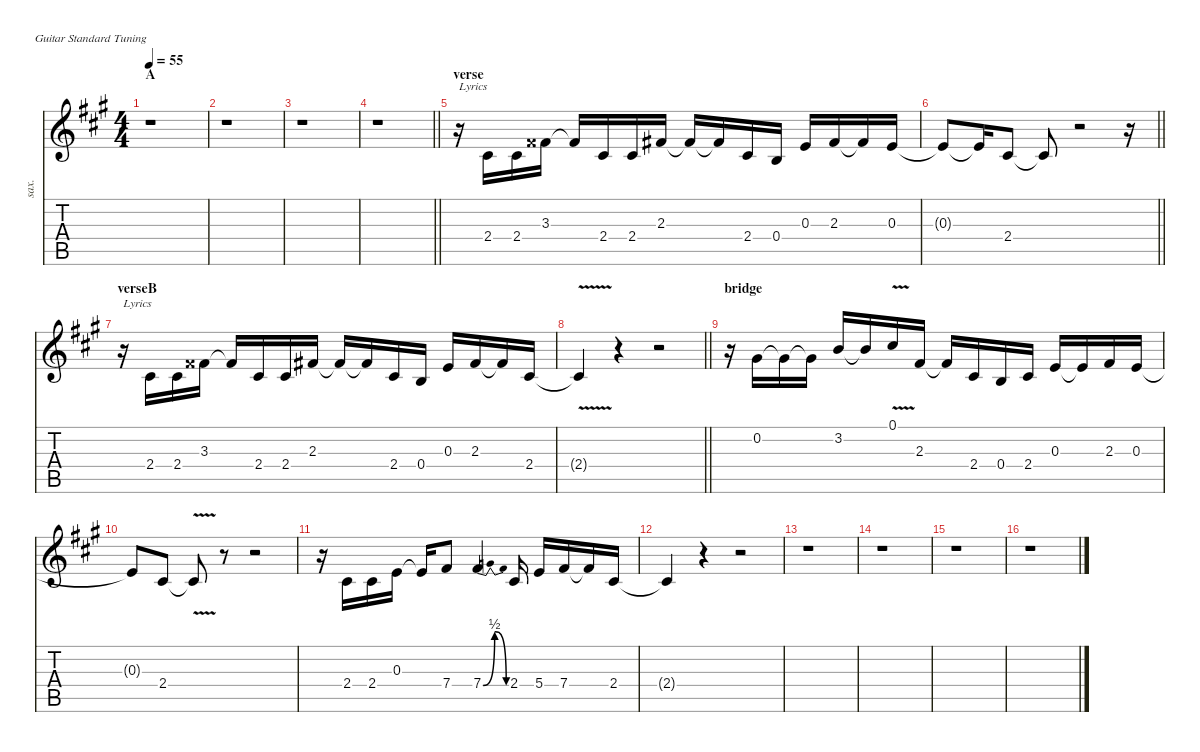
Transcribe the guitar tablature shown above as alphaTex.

\defaultSystemsLayout 4
\hideDynamics
\bracketExtendMode nobrackets
\otherSystemsTrackNameOrientation horizontal
\track ("voice" "sax.") {instrument altosax}
\staff {score tabs}
\tuning (E4 B3 G3 D3 A2 E2)
\displaytranspose 9
\ts (4 4)
\beaming (8 2 2 2 2)
\section ("" "A")
\tempo 55
\clef g2
\ks a
r.1{dy f instrument altosax beam Down} |
r.1{beam Down} |
r.1{beam Down} |
\barLineRight lightlight
r.1{beam Down} |
\section ("" "verse")
r.16{txt "Lyrics" beam Down} 2.4{acc #}.16{beam Up} 2.4{acc #}.16{beam Up} 3.3{acc x}.16{beam Up} 3.3{t acc x}.16{beam Up} 2.4{acc #}.16{beam Up} 2.4{acc #}.16{beam Up} 2.3{acc #}.16{beam Up} 2.3{t acc #}.16{beam Up} 2.3{t acc #}.16{beam Up} 2.4{acc #}.16{beam Up} 0.4{acc forcenatural}.16{beam Up} 0.3{acc forcenatural}.16{beam Up} 2.3{acc #}.16{beam Up} 2.3{t acc #}.16{beam Up} 0.3{acc forcenatural}.16{beam Up} |
\barLineRight lightlight
0.3{t acc forcenatural}.8{beam Up} 0.3{t acc forcenatural}.16{beam Up} 2.4{acc #}.8{beam Up} 2.4{t acc #}.8{beam Up} r.2{beam Up} r.16{beam Up} |
\section ("" "verseB")
r.16{txt "Lyrics" beam Down} 2.4{acc #}.16{beam Up} 2.4{acc #}.16{beam Up} 3.3{acc x}.16{beam Up} 3.3{t acc x}.16{beam Up} 2.4{acc #}.16{beam Up} 2.4{acc #}.16{beam Up} 2.3{acc #}.16{beam Up} 2.3{t acc #}.16{beam Up} 2.3{t acc #}.16{beam Up} 2.4{acc #}.16{beam Up} 0.4{acc forcenatural}.16{beam Up} 0.3{acc forcenatural}.16{beam Up} 2.3{acc #}.16{beam Up} 2.3{t acc #}.16{beam Up} 2.4{acc #}.16{beam Up} |
\barLineRight lightlight
2.4{v t acc #}.4{beam Up} r.4{beam Up} r.2{beam Up} |
\section ("" "bridge")
r.16{beam Down} 0.2{acc #}.16{beam Up} 0.2{t acc #}.16{beam Up} 0.2{t acc #}.16{beam Up} 3.2{acc forcenatural}.16{beam Up} 3.2{t acc forcenatural}.16{beam Up} 0.1{v acc #}.16{beam Up} 2.3{acc #}.16{beam Up} 2.3{t acc #}.16{beam Up} 2.4{acc #}.16{beam Up} 0.4{acc forcenatural}.16{beam Up} 2.4{acc #}.16{beam Up} 0.3{acc forcenatural}.16{beam Up} 0.3{t acc forcenatural}.16{beam Up} 2.3{acc #}.16{beam Up} 0.3{acc forcenatural}.16{beam Up} |
0.3{t acc forcenatural}.8{beam Up} 2.4{acc #}.8{beam Up} 2.4{v t acc #}.8{beam Up} r.8{beam Up} r.2{beam Up} |
r.16{beam Down} 2.4{acc #}.16{beam Up} 2.4{acc #}.16{beam Up} 0.3{acc forcenatural}.16{beam Up} 0.3{t acc forcenatural}.16{beam Up} 7.4{acc #}.8{beam Up} 7.4{be (bendrelease 0 0 15 2 30 2 45 0) acc #}.4{beam Up} 2.4{acc #}.16{beam Up} 5.4{acc forcenatural}.16{beam Up} 7.4{acc #}.16{beam Up} 7.4{t acc #}.16{beam Up} 2.4{acc #}.16{beam Up} |
2.4{t acc #}.4{beam Up} r.4{beam Up} r.2{beam Up} |
r.1{beam Down} |
r.1{beam Down} |
r.1{beam Down} |
r.1{beam Down}
